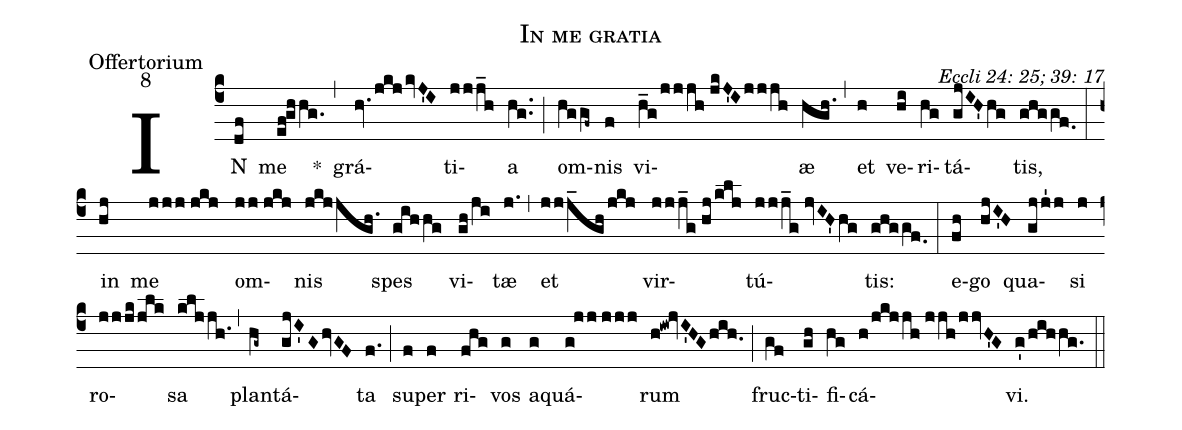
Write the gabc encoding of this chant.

name: In me gratia;
office-part: Offertorium;
mode: 8;
commentary: Eccli 24: 25; 39: 17;
%%
(c4) IN(df) me(ef!ghhg.) *(,)
grá(hv.jkjkvJ'I)ti(jjj_h)a(hg..) (;) om(hggf~)nis(f) vi(h_g/jjjh//jkJ'Ijjjh)æ(hgh.) (,) et(h) ve(hi)ri(hg)tá(gjIH'hg)tis,(ghggf.0) (:)
in(hj) me(jjj//jkj) om(jj//jkj)nis(jkjjgh.) spes(gihhg) vi(gh/ji)tæ(j.) (,) et(jjj_ghjkj) vir(jjj_g//hj/klj)tú(jjj_g//jvIH'hg)tis:(ghggf.0) (:)
e(fh)go(hjI'H) qua(gjj'1j)si(j) ro(jjjk/jlk)sa(kljjh.) (,) plan(hg~)tá(gjI'GhvGF)ta(f.) (;) su(f)per(f) ri(fhg)vos(g) a(g)quá(g!jj//jjj)rum(h!iw!jvI'HGhih.) (;) fruc(gf)ti(gh)fi(hg)cá(h/jkjjh//jjh/jjvH'G)vi.(g'/hihhg.) (::)
